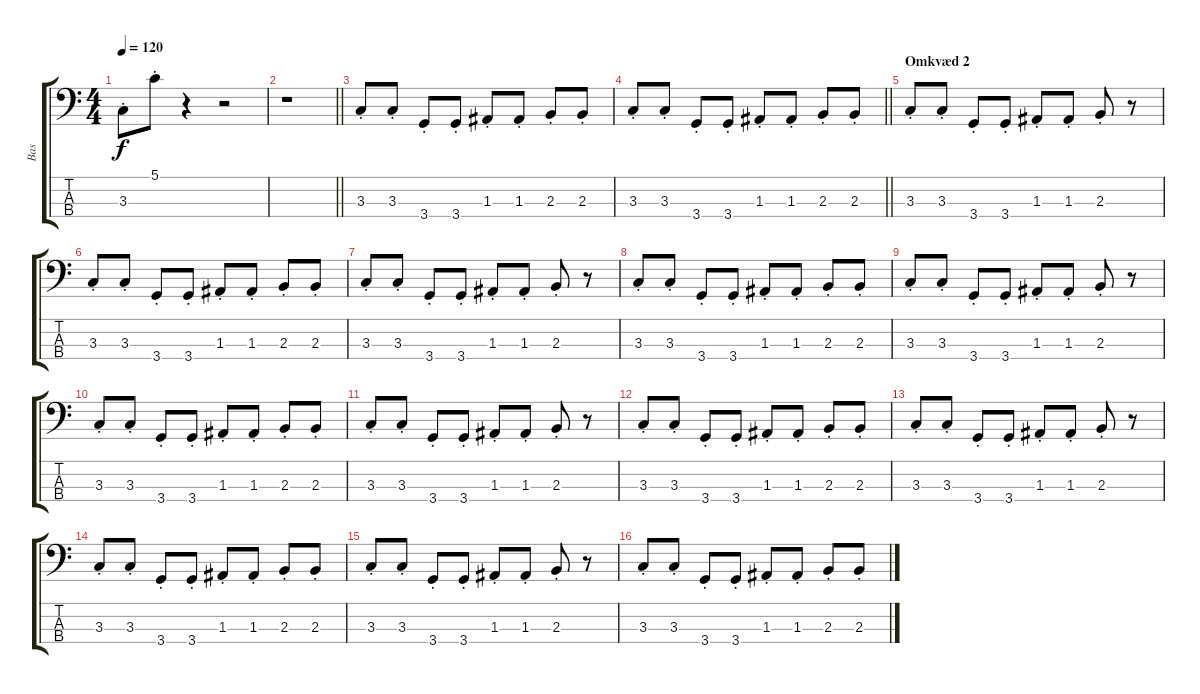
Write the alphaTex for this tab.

\track ("Bas" "Bas") {instrument electricbasspick}
\staff {score tabs}
\tuning (G2 D2 A1 E1) {hide}
\ts (4 4)
\tempo 120
\clef f4
\ks c
3.3{st}.8{dy f} 5.1{st}.8 r.4 r.2 |
\barLineRight lightlight
r.1 |
3.3{st}.8 3.3{st}.8 3.4{st}.8 3.4{st}.8 1.3{st}.8 1.3{st}.8 2.3{st}.8 2.3{st}.8 |
\barLineRight lightlight
3.3{st}.8 3.3{st}.8 3.4{st}.8 3.4{st}.8 1.3{st}.8 1.3{st}.8 2.3{st}.8 2.3{st}.8 |
\section ("" "Omkvæd 2")
3.3{st}.8 3.3{st}.8 3.4{st}.8 3.4{st}.8 1.3{st}.8 1.3{st}.8 2.3{st}.8 r.8 |
3.3{st}.8 3.3{st}.8 3.4{st}.8 3.4{st}.8 1.3{st}.8 1.3{st}.8 2.3{st}.8 2.3{st}.8 |
3.3{st}.8 3.3{st}.8 3.4{st}.8 3.4{st}.8 1.3{st}.8 1.3{st}.8 2.3{st}.8 r.8 |
3.3{st}.8 3.3{st}.8 3.4{st}.8 3.4{st}.8 1.3{st}.8 1.3{st}.8 2.3{st}.8 2.3{st}.8 |
3.3{st}.8 3.3{st}.8 3.4{st}.8 3.4{st}.8 1.3{st}.8 1.3{st}.8 2.3{st}.8 r.8 |
3.3{st}.8 3.3{st}.8 3.4{st}.8 3.4{st}.8 1.3{st}.8 1.3{st}.8 2.3{st}.8 2.3{st}.8 |
3.3{st}.8 3.3{st}.8 3.4{st}.8 3.4{st}.8 1.3{st}.8 1.3{st}.8 2.3{st}.8 r.8 |
3.3{st}.8 3.3{st}.8 3.4{st}.8 3.4{st}.8 1.3{st}.8 1.3{st}.8 2.3{st}.8 2.3{st}.8 |
3.3{st}.8 3.3{st}.8 3.4{st}.8 3.4{st}.8 1.3{st}.8 1.3{st}.8 2.3{st}.8 r.8 |
3.3{st}.8 3.3{st}.8 3.4{st}.8 3.4{st}.8 1.3{st}.8 1.3{st}.8 2.3{st}.8 2.3{st}.8 |
3.3{st}.8 3.3{st}.8 3.4{st}.8 3.4{st}.8 1.3{st}.8 1.3{st}.8 2.3{st}.8 r.8 |
3.3{st}.8 3.3{st}.8 3.4{st}.8 3.4{st}.8 1.3{st}.8 1.3{st}.8 2.3{st}.8 2.3{st}.8
